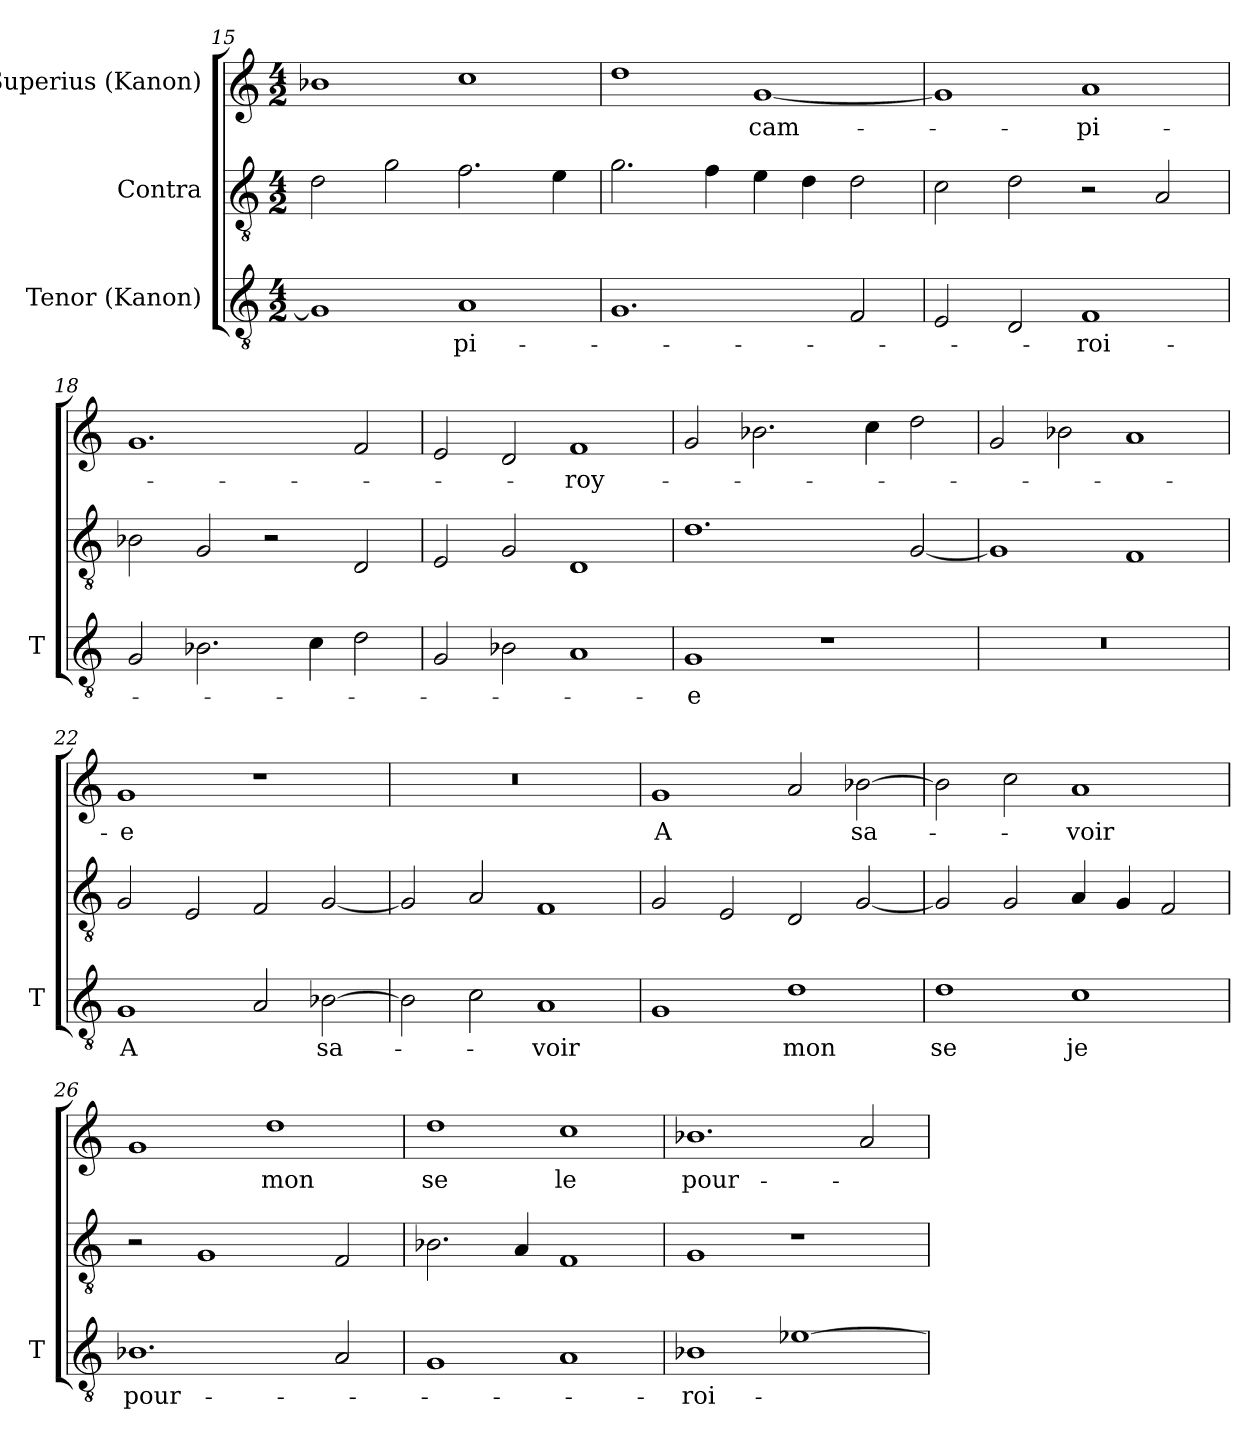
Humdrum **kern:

**kern	**text	**kern	**kern	**text
*part3	*part3	*part2	*part1	*part1
*staff3	*staff3	*staff2	*staff1	*staff1
*I"Tenor (Kanon)	*	*I"Contra	*I"Superius (Kanon)	*
*I'T	*	*	*	*
*clefGv2	*	*clefGv2	*clefG2	*
*M4/2	*	*M4/2	*M4/2	*
=15	=15	=15	=15	=15
1G]	.	2d	1b-X	.
.	.	2g	.	.
1A	-pi-	2.f	1cc	.
.	.	4e	.	.
=16	=16	=16	=16	=16
1.G	.	2.g	1dd	.
.	.	4f	.	.
.	.	4e	[1g	cam-
.	.	4d	.	.
2F	.	2d	.	.
=17	=17	=17	=17	=17
2E	.	2c	1g]	.
2D	.	2d	.	.
1F	-roi-	2r	1a	-pi-
.	.	2A	.	.
=18	=18	=18	=18	=18
2G	.	2B-X	1.g	.
2.B-X	.	2G	.	.
.	.	2r	.	.
4c	.	.	.	.
2d	.	2D	2f	.
=19	=19	=19	=19	=19
2G	.	2E	2e	.
2B-X	.	2G	2d	.
1A	.	1D	1f	-roy-
=20	=20	=20	=20	=20
1G	-e	1.d	2g	.
.	.	.	2.b-X	.
1r	.	.	.	.
.	.	.	4cc	.
.	.	[2G	2dd	.
=21	=21	=21	=21	=21
0r	.	1G]	2g	.
.	.	.	2b-X	.
.	.	1F	1a	.
=22	=22	=22	=22	=22
1G	-A	2G	1g	-e
.	.	2E	.	.
2A	.	2F	1r	.
[2B-X	sa-	[2G	.	.
=23	=23	=23	=23	=23
2B-]	.	2G]	0r	.
2c	.	2A	.	.
1A	-voir	1F	.	.
=24	=24	=24	=24	=24
1G	.	2G	1g	-A
.	.	2E	.	.
1d	-mon	2D	2a	.
.	.	[2G	[2b-X	sa-
=25	=25	=25	=25	=25
1d	-se	2G]	2b-]	.
.	.	2G	2cc	.
1c	-je	4A	1a	-voir
.	.	4G	.	.
.	.	2F	.	.
=26	=26	=26	=26	=26
1.B-X	pour-	2r	1g	.
.	.	1G	.	.
.	.	.	1dd	-mon
2A	.	2F	.	.
=27	=27	=27	=27	=27
1G	.	2.B-X	1dd	-se
.	.	4A	.	.
1A	.	1F	1cc	-le
=28	=28	=28	=28	=28
1B-X	-roi-	1G	1.b-X	pour-
[1e-X	.	1r	.	.
.	.	.	2a	.
=	=	=	=	=
*-	*-	*-	*-	*-
